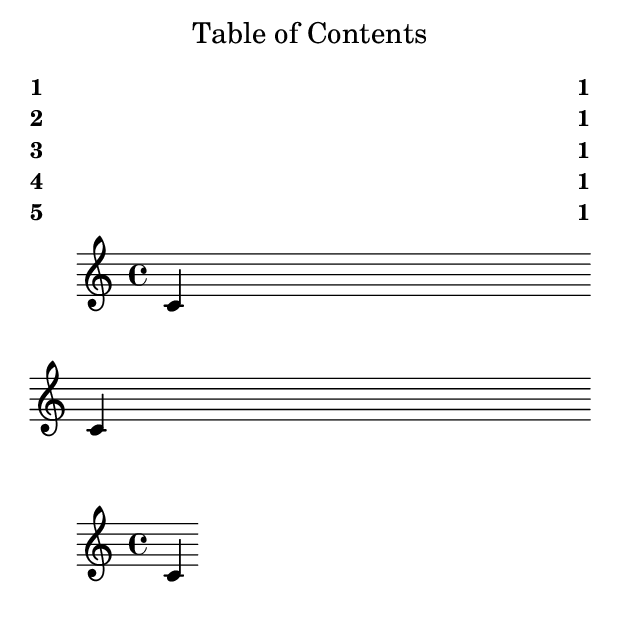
\version "2.22.0"

\header {
  texidoc = "ToC items on the same page stay in the same order as PDF
bookmarks. (The order of ToC items and PDF bookmarks may differ in other
documents.)"
}

#(set-default-paper-size "a6")

\book {
  \markuplist \table-of-contents
  \score {
    {
      \tocItem \markup "1"
      \tocItem \markup "2"
      c'
      \break
      \tocItem \markup "3"
      c'
    }
  }
  \score {
    {
      \tocItem \markup "4"
      \tocItem \markup "5"
      c'
    }
  }
}
